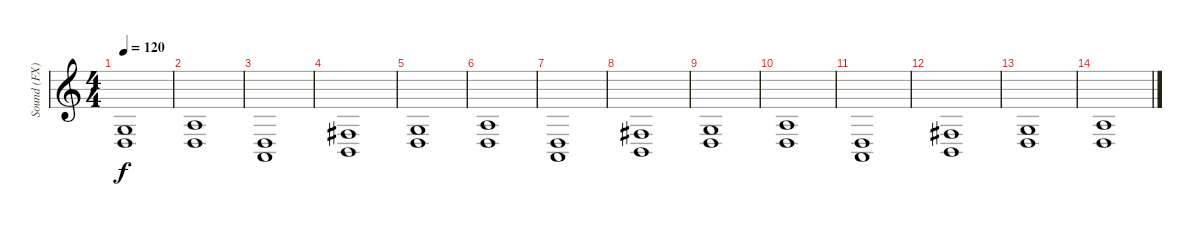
\track ("Sound (FX)" "Sound (FX)") {instrument pad4choir}
\staff {score}
\tuning (E4 B3 G3 D3 A2 E2) {hide}
\ts (4 4)
\tempo 120
\clef g2
\ks c
(5.4 5.5).1{dy f} |
(7.4 5.5).1 |
(0.4 0.5).1 |
(4.4 2.5).1 |
(5.4 5.5).1 |
(7.4 5.5).1 |
(0.4 0.5).1 |
(4.4 2.5).1 |
(5.4 5.5).1 |
(7.4 5.5).1 |
(0.4 0.5).1 |
(4.4 2.5).1 |
(5.4 5.5).1 |
(7.4 5.5).1
